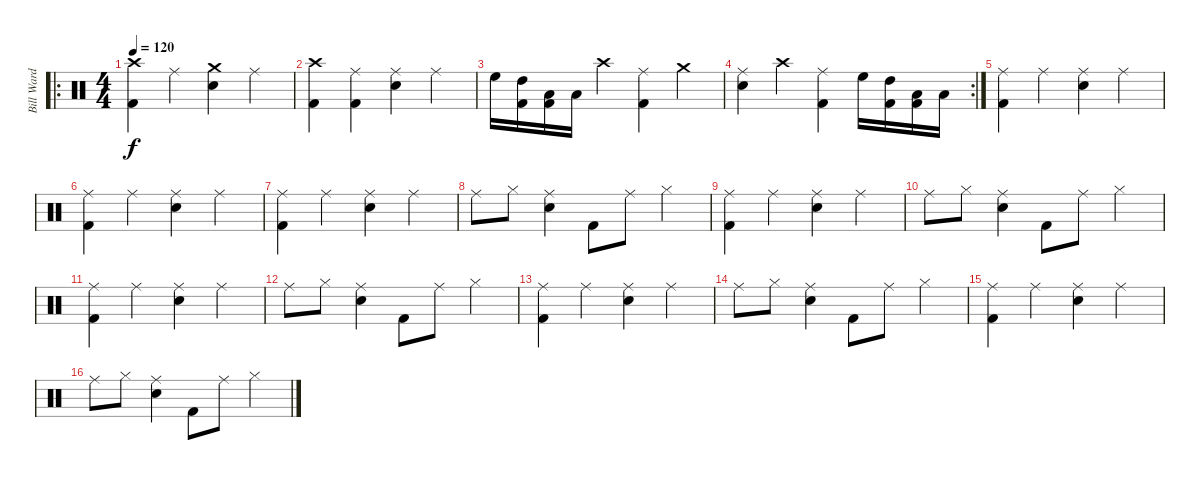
\track ("Bill Ward" "Bill Ward") {instrument percussion}
\staff {score}
\articulation defaults
\ro
\ts (4 4)
\tempo 120
\clef neutral
\ks c
("Crash high (hit)" "Kick (hit) 2").4{dy f} "Ride (middle)".4 ("Crash medium (hit)" "Electric Snare (hit)").4 "Ride (middle)".4 |
("Crash high (hit)" "Kick (hit) 2").4 ("Ride (middle)" "Kick (hit) 2").4 ("Ride (middle)" "Electric Snare (hit)").4 "Ride (middle)".4 |
"High Floor Tom (hit)".16 ("High Tom (hit)" "Kick (hit) 2").16 ("Low Tom (hit)" "Kick (hit) 2").16 "Low Floor Tom (hit)".16 "Crash high (hit)".4 ("Ride (middle)" "Kick (hit) 2").4 "Crash medium (hit)".4 |
\rc 2
("Ride (middle)" "Electric Snare (hit)").4 "Crash high (hit)".4 ("Ride (middle)" "Kick (hit) 2").4 "High Floor Tom (hit)".16 ("High Tom (hit)" "Kick (hit) 2").16 ("Low Tom (hit)" "Kick (hit) 2").16 "Low Floor Tom (hit)".16 |
("Ride (middle)" "Kick (hit) 2").4 "Ride (middle)".4 ("Ride (middle)" "Electric Snare (hit)").4 "Ride (middle)".4 |
("Ride (middle)" "Kick (hit) 2").4 "Ride (middle)".4 ("Ride (middle)" "Electric Snare (hit)").4 "Ride (middle)".4 |
("Ride (middle)" "Kick (hit) 2").4{volume 13} "Ride (middle)".4 ("Ride (middle)" "Electric Snare (hit)").4 "Ride (middle)".4 |
"Ride (middle)".8 "Hi-Hat (closed)".8 ("Ride (middle)" "Electric Snare (hit)").4 "Kick (hit) 2".8 "Ride (middle)".8 "Hi-Hat (closed)".4 |
("Ride (middle)" "Kick (hit) 2").4 "Ride (middle)".4 ("Ride (middle)" "Electric Snare (hit)").4 "Ride (middle)".4 |
"Ride (middle)".8 "Hi-Hat (closed)".8 ("Ride (middle)" "Electric Snare (hit)").4 "Kick (hit) 2".8 "Ride (middle)".8 "Hi-Hat (closed)".4 |
("Ride (middle)" "Kick (hit) 2").4{volume 12} "Ride (middle)".4 ("Ride (middle)" "Electric Snare (hit)").4 "Ride (middle)".4 |
"Ride (middle)".8 "Hi-Hat (closed)".8 ("Ride (middle)" "Electric Snare (hit)").4 "Kick (hit) 2".8 "Ride (middle)".8 "Hi-Hat (closed)".4 |
("Ride (middle)" "Kick (hit) 2").4{volume 11} "Ride (middle)".4 ("Ride (middle)" "Electric Snare (hit)").4 "Ride (middle)".4 |
"Ride (middle)".8{volume 10} "Hi-Hat (closed)".8 ("Ride (middle)" "Electric Snare (hit)").4 "Kick (hit) 2".8 "Ride (middle)".8 "Hi-Hat (closed)".4 |
("Ride (middle)" "Kick (hit) 2").4 "Ride (middle)".4 ("Ride (middle)" "Electric Snare (hit)").4 "Ride (middle)".4 |
"Ride (middle)".8{volume 9} "Hi-Hat (closed)".8 ("Ride (middle)" "Electric Snare (hit)").4 "Kick (hit) 2".8 "Ride (middle)".8 "Hi-Hat (closed)".4
